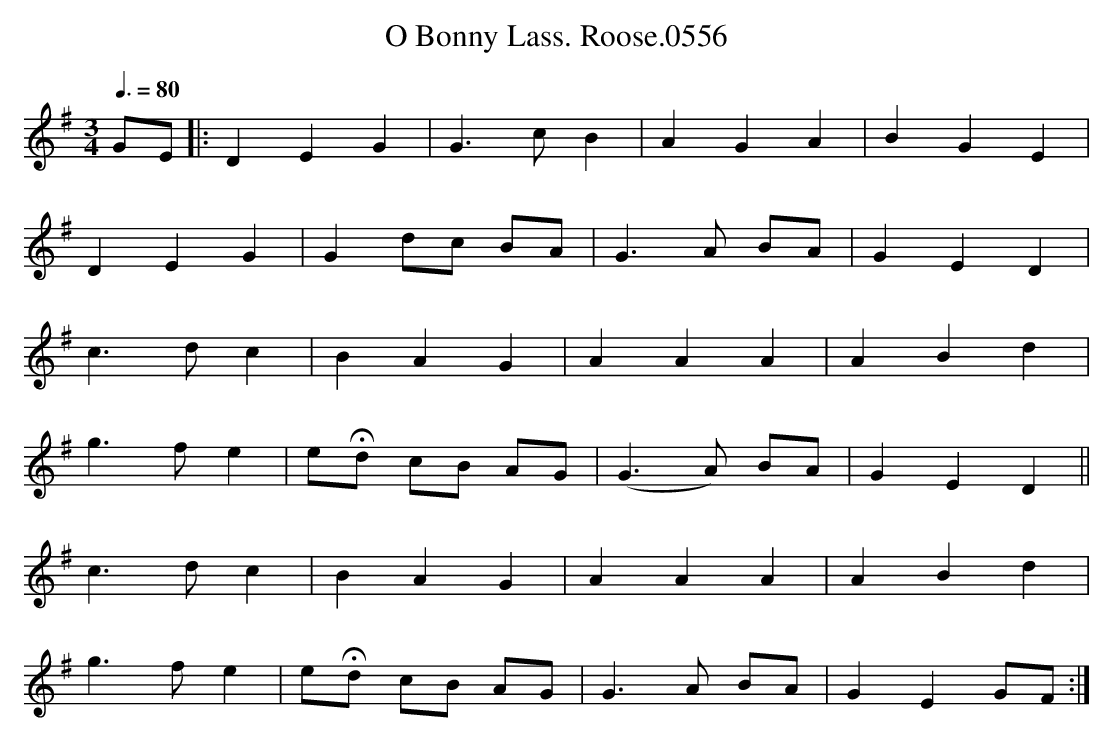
X:1
T:O Bonny Lass. Roose.0556
M:3/4
L:1/8
Q:3/8=80
K:Emin
GE |: D2 E2 G2 | G3 c B2 | A2 G2 A2 | B2 G2 E2 |
D2 E2 G2 | G2 dc BA | G3 A BA | G2 E2 D2 |
c3 d c2 | B2 A2 G2 | A2 A2 A2 | A2 B2 d2 |
g3 f e2 | e!fermata!d cB AG | (G3 A) BA | G2 E2 D2 ||
c3 d c2 | B2 A2 G2 | A2 A2 A2 | A2 B2 d2 |
g3 f e2 | e!fermata!d cB AG | G3 A BA | G2 E2 GF :|
